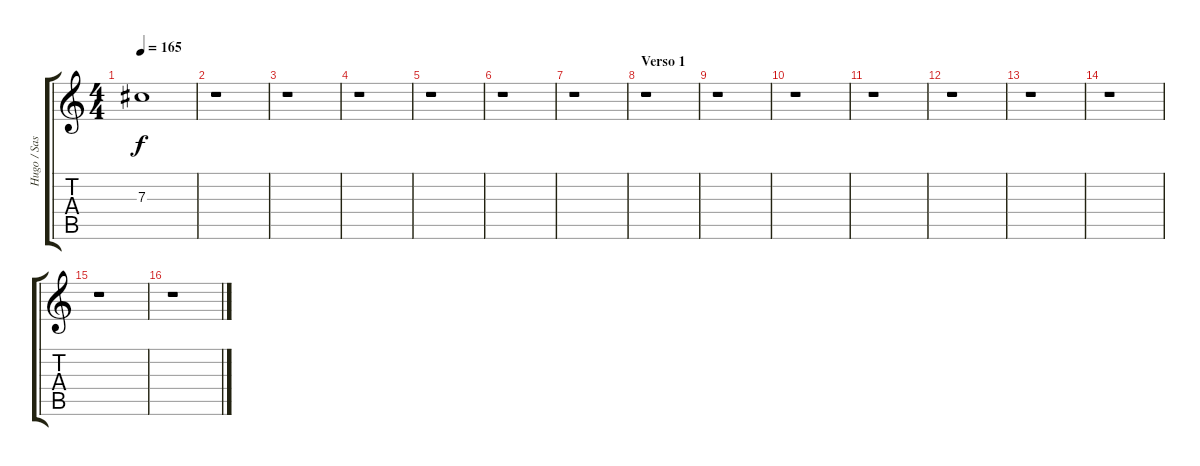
\track ("Hugo / Sascha" "Hugo / Sas") {instrument distortionguitar}
\staff {score tabs}
\tuning (Eb4 Bb3 Gb3 Db3 Ab2 Eb2) {hide}
\ts (4 4)
\tempo 165
\clef g2
\ks c
7.3{t}.1{dy f} |
r.1 |
r.1 |
r.1{volume 16} |
r.1 |
r.1 |
r.1 |
\section ("" "Verso 1")
r.1 |
r.1 |
r.1 |
r.1 |
r.1 |
r.1 |
r.1 |
r.1 |
r.1
